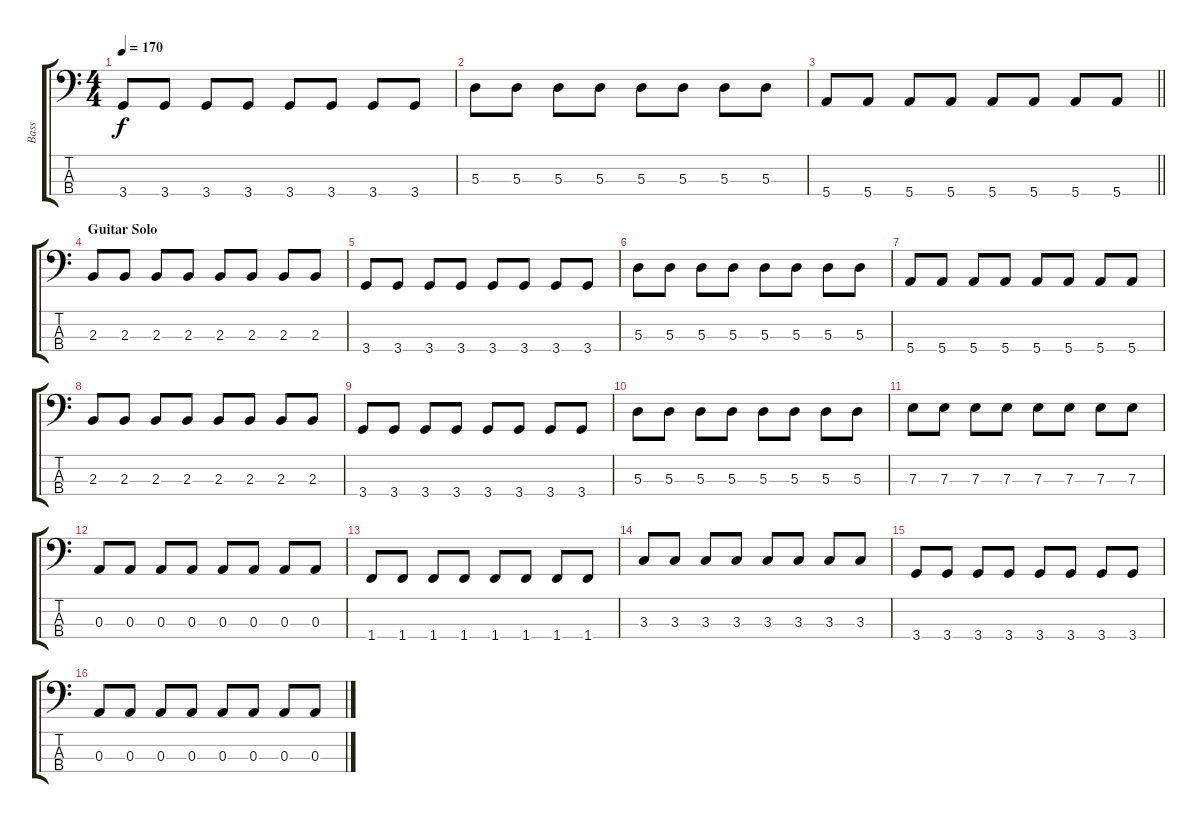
\track ("Bass" "Bass") {instrument electricbassfinger}
\staff {score tabs}
\tuning (G2 D2 A1 E1) {hide}
\ts (4 4)
\tempo 170
\clef f4
\ks c
3.4.8{dy f} 3.4.8 3.4.8 3.4.8 3.4.8 3.4.8 3.4.8 3.4.8 |
5.3.8 5.3.8 5.3.8 5.3.8 5.3.8 5.3.8 5.3.8 5.3.8 |
\barLineRight lightlight
5.4.8 5.4.8 5.4.8 5.4.8 5.4.8 5.4.8 5.4.8 5.4.8 |
\section ("" "Guitar Solo")
2.3.8 2.3.8 2.3.8 2.3.8 2.3.8 2.3.8 2.3.8 2.3.8 |
3.4.8 3.4.8 3.4.8 3.4.8 3.4.8 3.4.8 3.4.8 3.4.8 |
5.3.8 5.3.8 5.3.8 5.3.8 5.3.8 5.3.8 5.3.8 5.3.8 |
5.4.8 5.4.8 5.4.8 5.4.8 5.4.8 5.4.8 5.4.8 5.4.8 |
2.3.8 2.3.8 2.3.8 2.3.8 2.3.8 2.3.8 2.3.8 2.3.8 |
3.4.8 3.4.8 3.4.8 3.4.8 3.4.8 3.4.8 3.4.8 3.4.8 |
5.3.8 5.3.8 5.3.8 5.3.8 5.3.8 5.3.8 5.3.8 5.3.8 |
7.3.8 7.3.8 7.3.8 7.3.8 7.3.8 7.3.8 7.3.8 7.3.8 |
0.3.8 0.3.8 0.3.8 0.3.8 0.3.8 0.3.8 0.3.8 0.3.8 |
1.4.8 1.4.8 1.4.8 1.4.8 1.4.8 1.4.8 1.4.8 1.4.8 |
3.3.8 3.3.8 3.3.8 3.3.8 3.3.8 3.3.8 3.3.8 3.3.8 |
3.4.8 3.4.8 3.4.8 3.4.8 3.4.8 3.4.8 3.4.8 3.4.8 |
0.3.8 0.3.8 0.3.8 0.3.8 0.3.8 0.3.8 0.3.8 0.3.8
